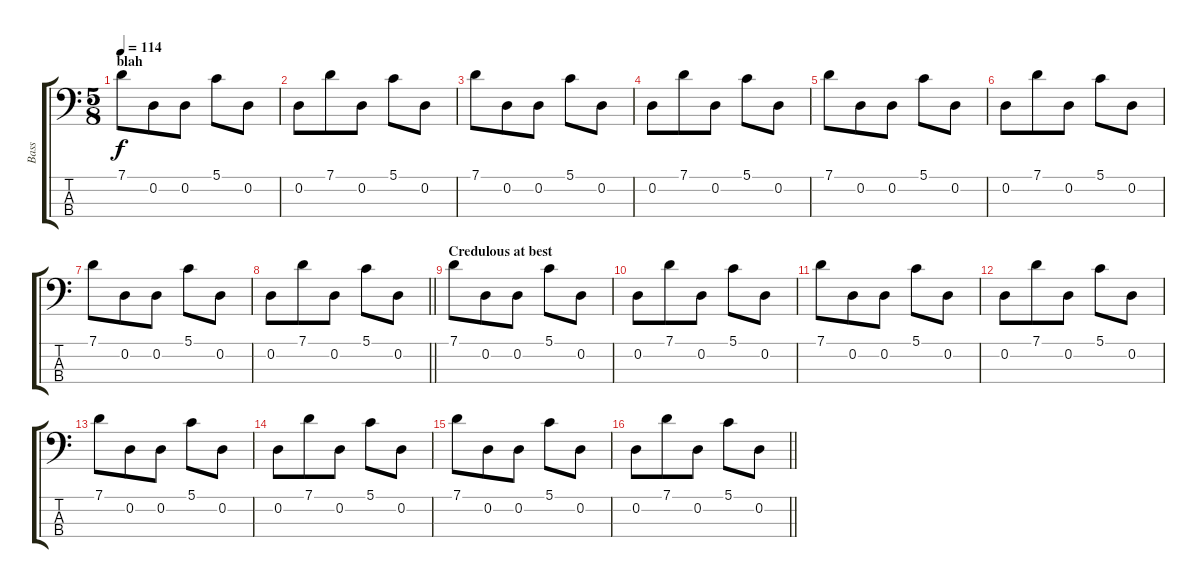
\track ("Bass" "Bass") {instrument electricbassfinger}
\staff {score tabs}
\tuning (G2 D2 A1 D1) {hide}
\ts (5 8)
\section ("" "blah")
\tempo 114
\clef f4
\ks c
7.1.8{dy f volume 10 instrument electricbassfinger} 0.2.8 0.2.8 5.1.8 0.2.8 |
0.2.8 7.1.8 0.2.8 5.1.8 0.2.8 |
7.1.8 0.2.8 0.2.8 5.1.8 0.2.8 |
0.2.8 7.1.8 0.2.8 5.1.8 0.2.8 |
7.1.8 0.2.8 0.2.8 5.1.8 0.2.8 |
0.2.8 7.1.8 0.2.8 5.1.8 0.2.8 |
7.1.8 0.2.8 0.2.8 5.1.8 0.2.8 |
\barLineRight lightlight
0.2.8 7.1.8 0.2.8 5.1.8 0.2.8 |
\section ("" "Credulous at best")
7.1.8 0.2.8 0.2.8 5.1.8 0.2.8 |
0.2.8 7.1.8 0.2.8 5.1.8 0.2.8 |
7.1.8 0.2.8 0.2.8 5.1.8 0.2.8 |
0.2.8 7.1.8 0.2.8 5.1.8 0.2.8 |
7.1.8 0.2.8 0.2.8 5.1.8 0.2.8 |
0.2.8 7.1.8 0.2.8 5.1.8 0.2.8 |
7.1.8 0.2.8 0.2.8 5.1.8 0.2.8 |
\barLineRight lightlight
0.2.8 7.1.8 0.2.8 5.1.8 0.2.8
